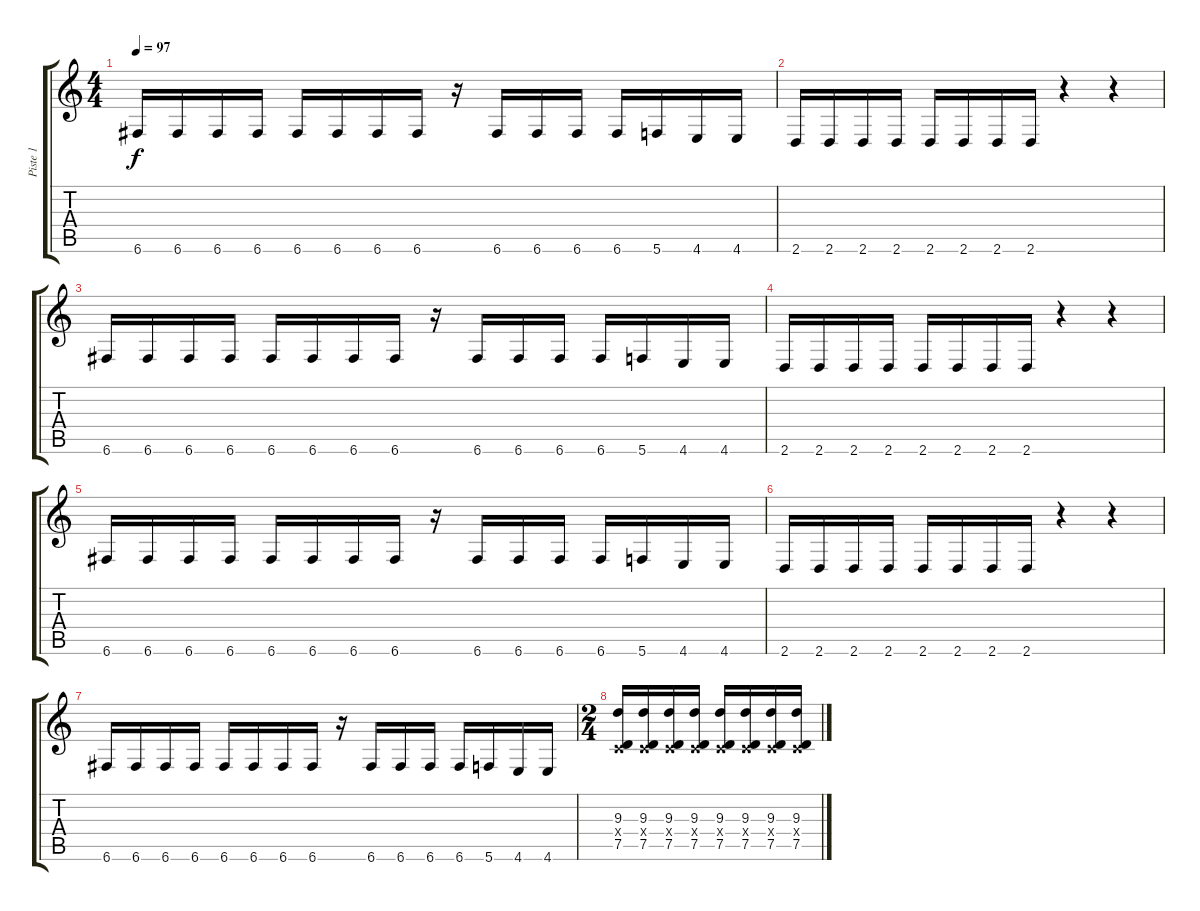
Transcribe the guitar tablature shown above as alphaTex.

\track ("Piste 1" "Piste 1") {instrument distortionguitar}
\staff {score tabs}
\tuning (D4 A3 F3 C3 G2 C2) {hide}
\ts (4 4)
\tempo 97
\clef g2
\ks c
6.6.16{dy f} 6.6.16 6.6.16 6.6.16 6.6.16 6.6.16 6.6.16 6.6.16 r.16 6.6.16 6.6.16 6.6.16 6.6.16 5.6.16 4.6.16 4.6.16 |
2.6.16 2.6.16 2.6.16 2.6.16 2.6.16 2.6.16 2.6.16 2.6.16 r.4 r.4 |
6.6.16 6.6.16 6.6.16 6.6.16 6.6.16 6.6.16 6.6.16 6.6.16 r.16 6.6.16 6.6.16 6.6.16 6.6.16 5.6.16 4.6.16 4.6.16 |
2.6.16 2.6.16 2.6.16 2.6.16 2.6.16 2.6.16 2.6.16 2.6.16 r.4 r.4 |
6.6.16 6.6.16 6.6.16 6.6.16 6.6.16 6.6.16 6.6.16 6.6.16 r.16 6.6.16 6.6.16 6.6.16 6.6.16 5.6.16 4.6.16 4.6.16 |
2.6.16 2.6.16 2.6.16 2.6.16 2.6.16 2.6.16 2.6.16 2.6.16 r.4 r.4 |
6.6.16 6.6.16 6.6.16 6.6.16 6.6.16 6.6.16 6.6.16 6.6.16 r.16 6.6.16 6.6.16 6.6.16 6.6.16 5.6.16 4.6.16 4.6.16 |
\ts (2 4)
(9.3 0.4{x} 7.5).16 (9.3 0.4{x} 7.5).16 (9.3 0.4{x} 7.5).16 (9.3 0.4{x} 7.5).16 (9.3 0.4{x} 7.5).16 (9.3 0.4{x} 7.5).16 (9.3 0.4{x} 7.5).16 (9.3 0.4{x} 7.5).16
